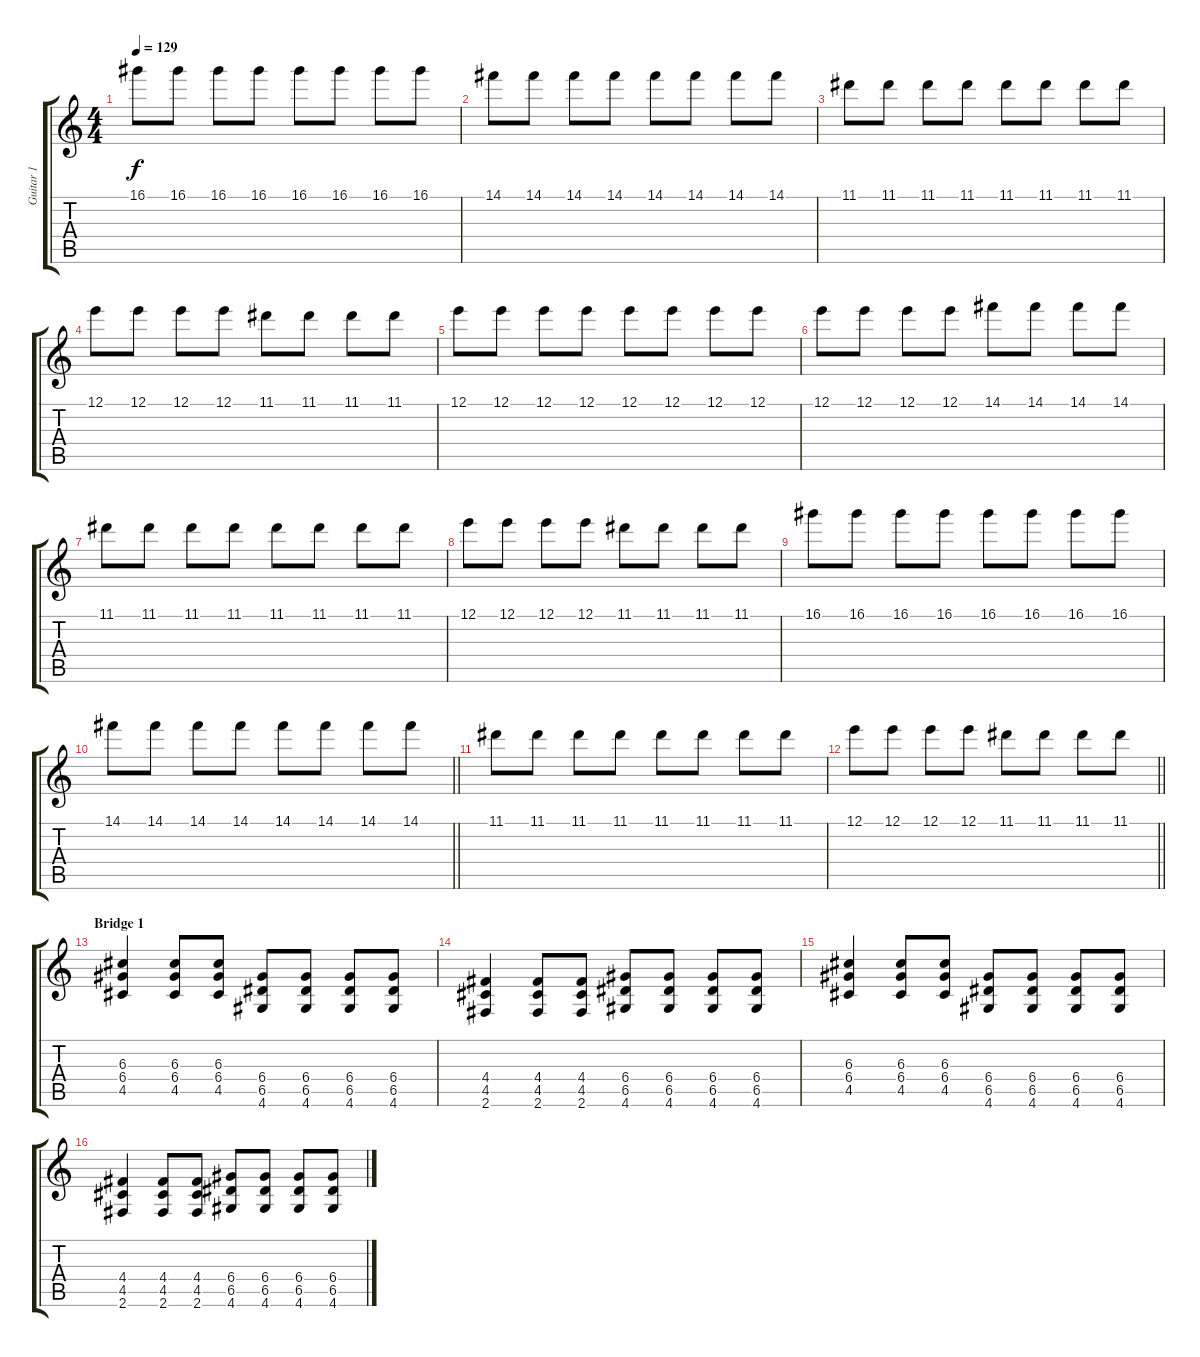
\track ("Guitar 1" "Guitar 1") {instrument distortionguitar}
\staff {score tabs}
\tuning (E4 B3 G3 D3 A2 E2) {hide}
\ts (4 4)
\tempo 129
\clef g2
\ks c
16.1.8{dy f} 16.1.8 16.1.8 16.1.8 16.1.8 16.1.8 16.1.8 16.1.8 |
14.1.8 14.1.8 14.1.8 14.1.8 14.1.8 14.1.8 14.1.8 14.1.8 |
11.1.8 11.1.8 11.1.8 11.1.8 11.1.8 11.1.8 11.1.8 11.1.8 |
12.1.8 12.1.8 12.1.8 12.1.8 11.1.8 11.1.8 11.1.8 11.1.8 |
12.1.8 12.1.8 12.1.8 12.1.8 12.1.8 12.1.8 12.1.8 12.1.8 |
12.1.8 12.1.8 12.1.8 12.1.8 14.1.8 14.1.8 14.1.8 14.1.8 |
11.1.8 11.1.8 11.1.8 11.1.8 11.1.8 11.1.8 11.1.8 11.1.8 |
12.1.8 12.1.8 12.1.8 12.1.8 11.1.8 11.1.8 11.1.8 11.1.8 |
16.1.8 16.1.8 16.1.8 16.1.8 16.1.8 16.1.8 16.1.8 16.1.8 |
\barLineRight lightlight
14.1.8 14.1.8 14.1.8 14.1.8 14.1.8 14.1.8 14.1.8 14.1.8 |
11.1.8 11.1.8 11.1.8 11.1.8 11.1.8 11.1.8 11.1.8 11.1.8 |
\barLineRight lightlight
12.1.8 12.1.8 12.1.8 12.1.8 11.1.8 11.1.8 11.1.8 11.1.8 |
\section ("" "Bridge 1")
(6.3 6.4 4.5).4 (6.3 6.4 4.5).8 (6.3 6.4 4.5).8 (6.4 6.5 4.6).8 (6.4 6.5 4.6).8 (6.4 6.5 4.6).8 (6.4 6.5 4.6).8 |
(4.4 4.5 2.6).4 (4.4 4.5 2.6).8 (4.4 4.5 2.6).8 (6.4 6.5 4.6).8 (6.4 6.5 4.6).8 (6.4 6.5 4.6).8 (6.4 6.5 4.6).8 |
(6.3 6.4 4.5).4 (6.3 6.4 4.5).8 (6.3 6.4 4.5).8 (6.4 6.5 4.6).8 (6.4 6.5 4.6).8 (6.4 6.5 4.6).8 (6.4 6.5 4.6).8 |
(4.4 4.5 2.6).4 (4.4 4.5 2.6).8 (4.4 4.5 2.6).8 (6.4 6.5 4.6).8 (6.4 6.5 4.6).8 (6.4 6.5 4.6).8 (6.4 6.5 4.6).8
